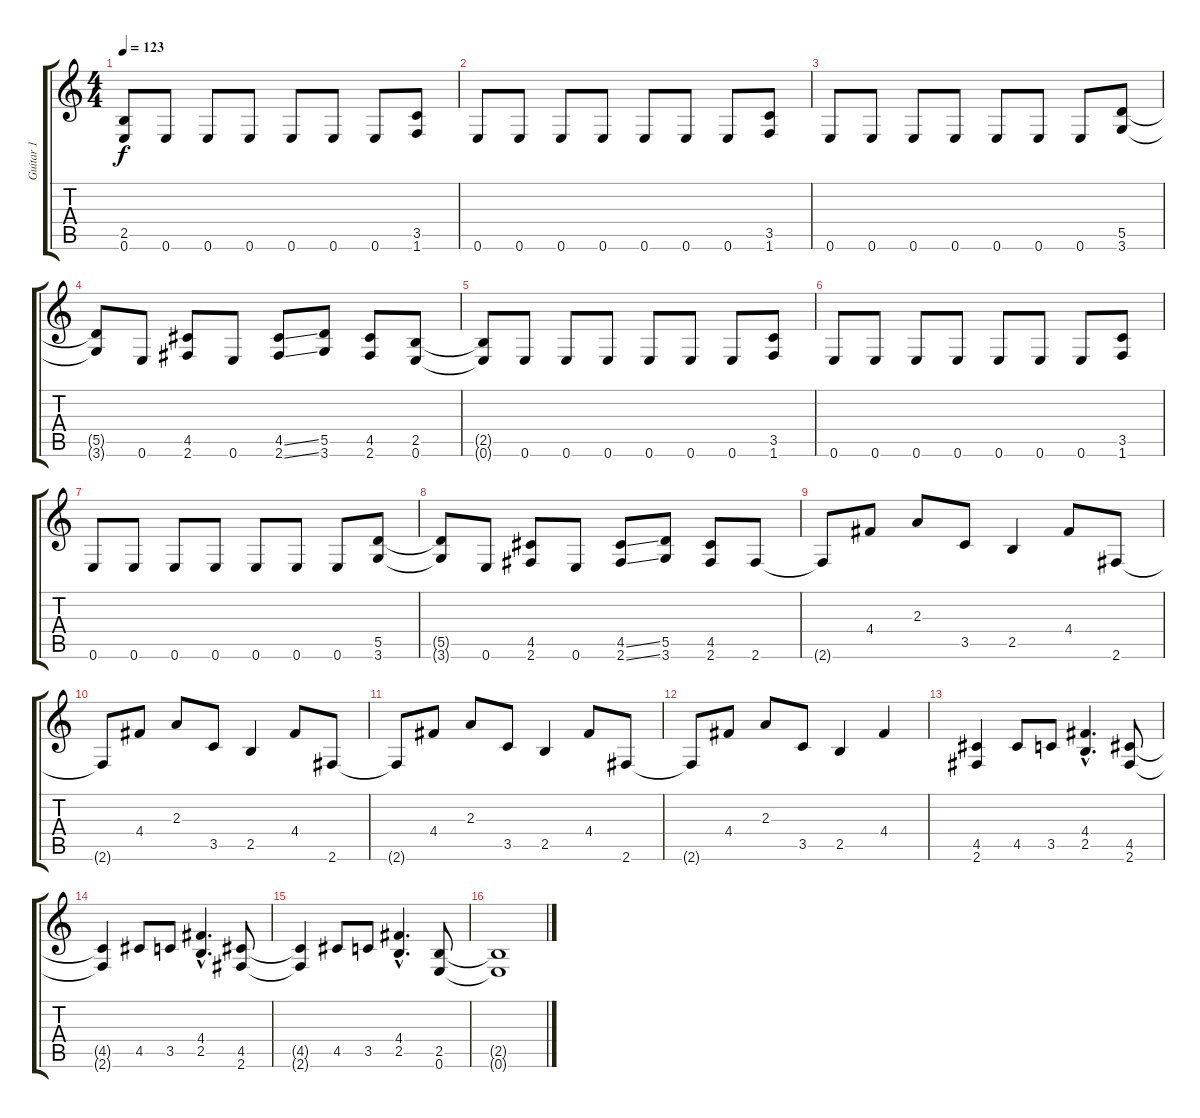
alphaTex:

\track ("Guitar 1" "Guitar 1") {instrument distortionguitar}
\staff {score tabs}
\tuning (E4 B3 G3 D3 A2 E2) {hide}
\ts (4 4)
\tempo 123
\clef g2
\ks c
(2.5{t} 0.6{t}).8{dy f} 0.6.8 0.6.8 0.6.8 0.6.8 0.6.8 0.6.8 (3.5 1.6).8 |
0.6.8 0.6.8 0.6.8 0.6.8 0.6.8 0.6.8 0.6.8 (3.5 1.6).8 |
0.6.8 0.6.8 0.6.8 0.6.8 0.6.8 0.6.8 0.6.8 (5.5 3.6).8 |
(5.5{t} 3.6{t}).8 0.6.8 (4.5 2.6).8 0.6.8 (4.5{ss} 2.6{ss}).8 (5.5 3.6).8 (4.5 2.6).8 (2.5 0.6).8 |
(2.5{t} 0.6{t}).8 0.6.8 0.6.8 0.6.8 0.6.8 0.6.8 0.6.8 (3.5 1.6).8 |
0.6.8 0.6.8 0.6.8 0.6.8 0.6.8 0.6.8 0.6.8 (3.5 1.6).8 |
0.6.8 0.6.8 0.6.8 0.6.8 0.6.8 0.6.8 0.6.8 (5.5 3.6).8 |
(5.5{t} 3.6{t}).8 0.6.8 (4.5 2.6).8 0.6.8 (4.5{ss} 2.6{ss}).8 (5.5 3.6).8 (4.5 2.6).8 2.6.8 |
2.6{t}.8 4.4.8 2.3.8 3.5.8 2.5.4 4.4.8 2.6.8 |
2.6{t}.8 4.4.8 2.3.8 3.5.8 2.5.4 4.4.8 2.6.8 |
2.6{t}.8 4.4.8 2.3.8 3.5.8 2.5.4 4.4.8 2.6.8 |
2.6{t}.8 4.4.8 2.3.8 3.5.8 2.5.4 4.4.4 |
(4.5 2.6).4 4.5.8 3.5.8 (4.4{hac} 2.5{hac}).4{d} (4.5 2.6).8 |
(4.5{t} 2.6{t}).4 4.5.8 3.5.8 (4.4{hac} 2.5{hac}).4{d} (4.5 2.6).8 |
(4.5{t} 2.6{t}).4 4.5.8 3.5.8 (4.4{hac} 2.5{hac}).4{d} (2.5 0.6).8 |
(2.5{t} 0.6{t}).1
